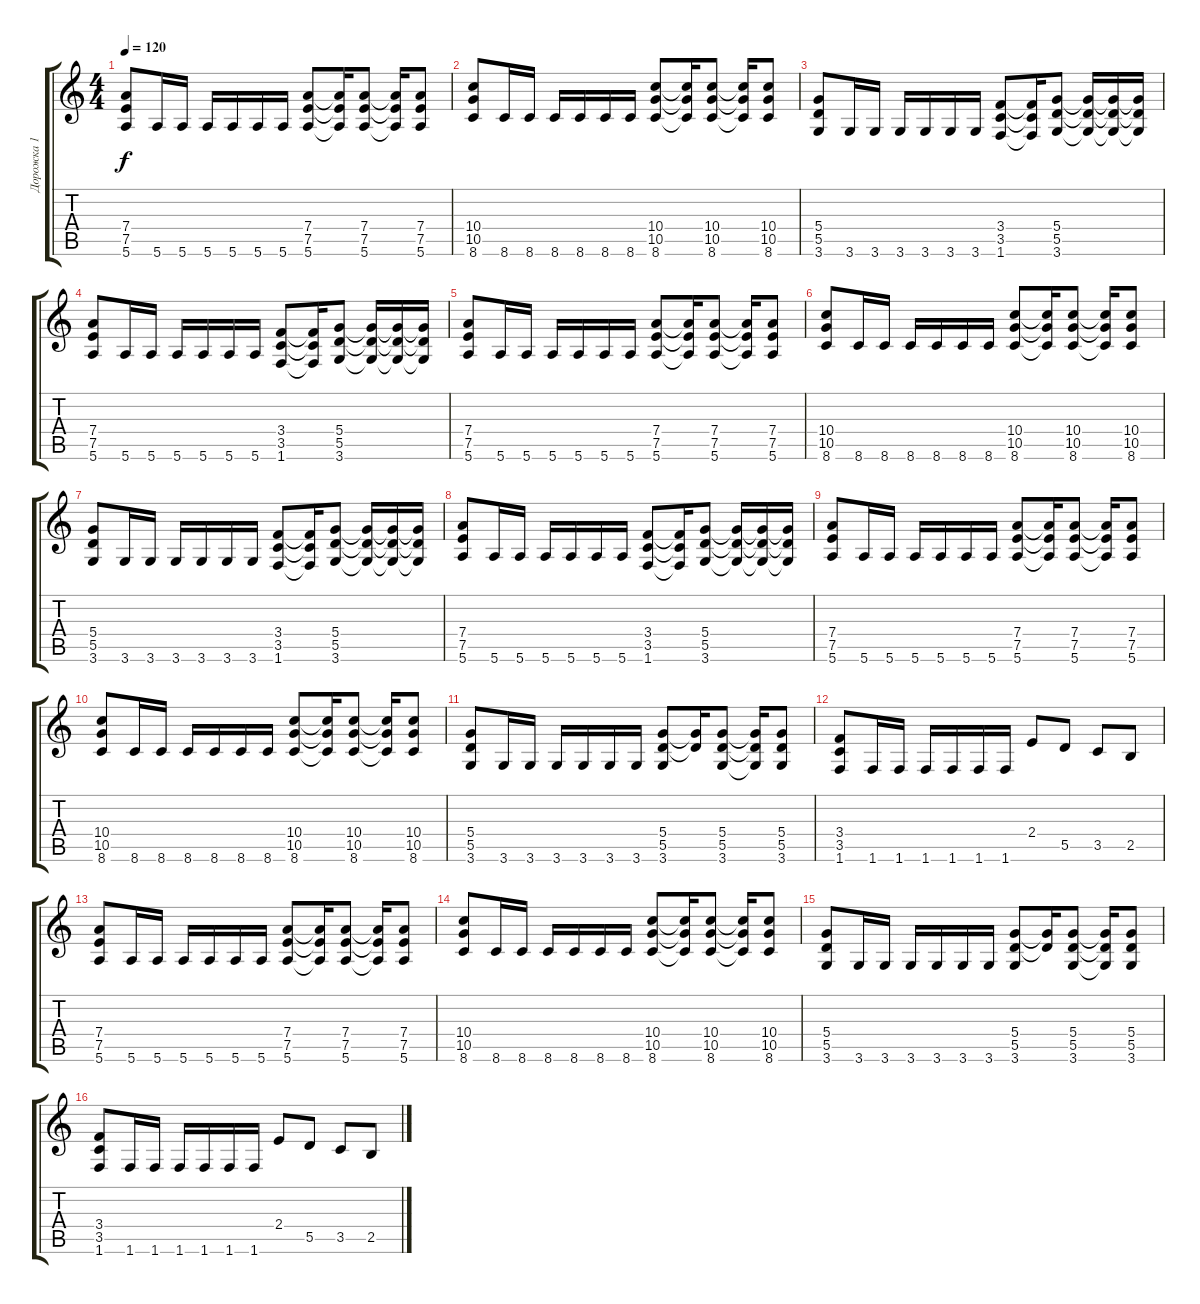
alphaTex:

\track ("Дорожка 1" "Дорожка 1") {instrument distortionguitar}
\staff {score tabs}
\tuning (E4 B3 G3 D3 A2 E2) {hide}
\ts (4 4)
\tempo 120
\clef g2
\ks c
(7.4 7.5 5.6).8{dy f} 5.6.16 5.6.16 5.6.16 5.6.16 5.6.16 5.6.16 (7.4 7.5 5.6).8 (7.4{t} 7.5{t} 5.6{t}).16 (7.4 7.5 5.6).8 (7.4{t} 7.5{t} 5.6{t}).16 (7.4 7.5 5.6).8 |
(10.4 10.5 8.6).8 8.6.16 8.6.16 8.6.16 8.6.16 8.6.16 8.6.16 (10.4 10.5 8.6).8 (10.4{t} 10.5{t} 8.6{t}).16 (10.4 10.5 8.6).8 (10.4{t} 10.5{t} 8.6{t}).16 (10.4 10.5 8.6).8 |
(5.4 5.5 3.6).8 3.6.16 3.6.16 3.6.16 3.6.16 3.6.16 3.6.16 (3.4 3.5 1.6).8 (3.4{t} 3.5{t} 1.6{t}).16 (5.4 5.5 3.6).8 (5.4{t} 5.5{t} 3.6{t}).16 (5.4{t} 5.5{t} 3.6{t}).16 (5.4{t} 5.5{t} 3.6{t}).16 |
(7.4 7.5 5.6).8 5.6.16 5.6.16 5.6.16 5.6.16 5.6.16 5.6.16 (3.4 3.5 1.6).8 (3.4{t} 3.5{t} 1.6{t}).16 (5.4 5.5 3.6).8 (5.4{t} 5.5{t} 3.6{t}).16 (5.4{t} 5.5{t} 3.6{t}).16 (5.4{t} 5.5{t} 3.6{t}).16 |
(7.4 7.5 5.6).8 5.6.16 5.6.16 5.6.16 5.6.16 5.6.16 5.6.16 (7.4 7.5 5.6).8 (7.4{t} 7.5{t} 5.6{t}).16 (7.4 7.5 5.6).8 (7.4{t} 7.5{t} 5.6{t}).16 (7.4 7.5 5.6).8 |
(10.4 10.5 8.6).8 8.6.16 8.6.16 8.6.16 8.6.16 8.6.16 8.6.16 (10.4 10.5 8.6).8 (10.4{t} 10.5{t} 8.6{t}).16 (10.4 10.5 8.6).8 (10.4{t} 10.5{t} 8.6{t}).16 (10.4 10.5 8.6).8 |
(5.4 5.5 3.6).8 3.6.16 3.6.16 3.6.16 3.6.16 3.6.16 3.6.16 (3.4 3.5 1.6).8 (3.4{t} 3.5{t} 1.6{t}).16 (5.4 5.5 3.6).8 (5.4{t} 5.5{t} 3.6{t}).16 (5.4{t} 5.5{t} 3.6{t}).16 (5.4{t} 5.5{t} 3.6{t}).16 |
(7.4 7.5 5.6).8 5.6.16 5.6.16 5.6.16 5.6.16 5.6.16 5.6.16 (3.4 3.5 1.6).8 (3.4{t} 3.5{t} 1.6{t}).16 (5.4 5.5 3.6).8 (5.4{t} 5.5{t} 3.6{t}).16 (5.4{t} 5.5{t} 3.6{t}).16 (5.4{t} 5.5{t} 3.6{t}).16 |
(7.4 7.5 5.6).8 5.6.16 5.6.16 5.6.16 5.6.16 5.6.16 5.6.16 (7.4 7.5 5.6).8 (7.4{t} 7.5{t} 5.6{t}).16 (7.4 7.5 5.6).8 (7.4{t} 7.5{t} 5.6{t}).16 (7.4 7.5 5.6).8 |
(10.4 10.5 8.6).8 8.6.16 8.6.16 8.6.16 8.6.16 8.6.16 8.6.16 (10.4 10.5 8.6).8 (10.4{t} 10.5{t} 8.6{t}).16 (10.4 10.5 8.6).8 (10.4{t} 10.5{t} 8.6{t}).16 (10.4 10.5 8.6).8 |
(5.4 5.5 3.6).8 3.6.16 3.6.16 3.6.16 3.6.16 3.6.16 3.6.16 (5.4 5.5 3.6).8 (5.4{t} 5.5{t}).16 (5.4 5.5 3.6).8 (5.4{t} 5.5{t} 3.6{t}).16 (5.4 5.5 3.6).8 |
(3.4 3.5 1.6).8 1.6.16 1.6.16 1.6.16 1.6.16 1.6.16 1.6.16 2.4.8 5.5.8 3.5.8 2.5.8 |
(7.4 7.5 5.6).8 5.6.16 5.6.16 5.6.16 5.6.16 5.6.16 5.6.16 (7.4 7.5 5.6).8 (7.4{t} 7.5{t} 5.6{t}).16 (7.4 7.5 5.6).8 (7.4{t} 7.5{t} 5.6{t}).16 (7.4 7.5 5.6).8 |
(10.4 10.5 8.6).8 8.6.16 8.6.16 8.6.16 8.6.16 8.6.16 8.6.16 (10.4 10.5 8.6).8 (10.4{t} 10.5{t} 8.6{t}).16 (10.4 10.5 8.6).8 (10.4{t} 10.5{t} 8.6{t}).16 (10.4 10.5 8.6).8 |
(5.4 5.5 3.6).8 3.6.16 3.6.16 3.6.16 3.6.16 3.6.16 3.6.16 (5.4 5.5 3.6).8 (5.4{t} 5.5{t}).16 (5.4 5.5 3.6).8 (5.4{t} 5.5{t} 3.6{t}).16 (5.4 5.5 3.6).8 |
(3.4 3.5 1.6).8 1.6.16 1.6.16 1.6.16 1.6.16 1.6.16 1.6.16 2.4.8 5.5.8 3.5.8 2.5.8
